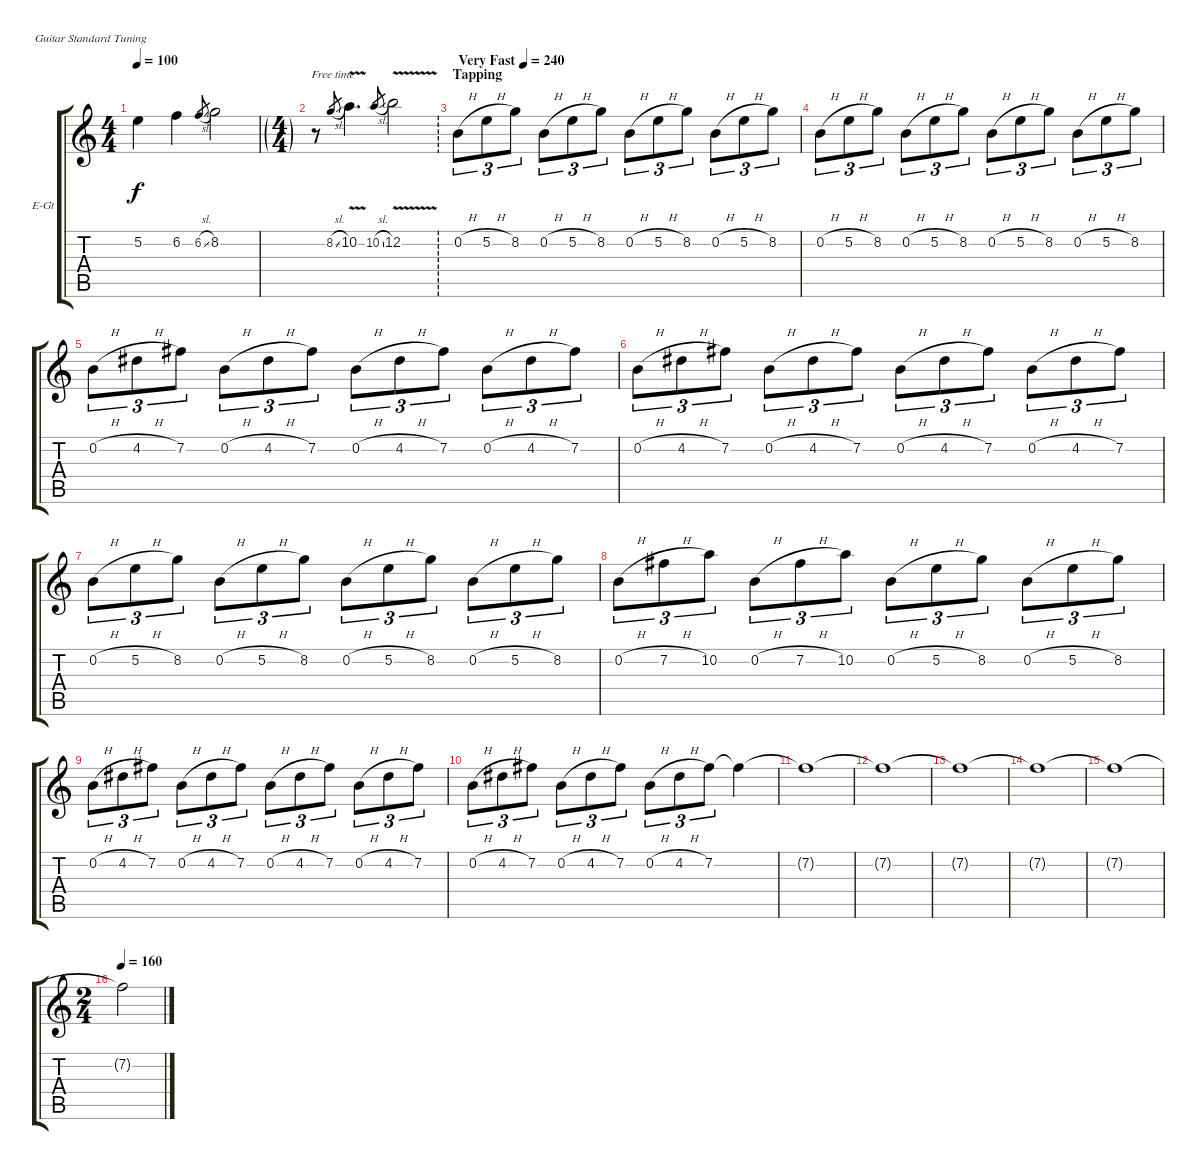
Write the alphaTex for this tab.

\bracketExtendMode groupsimilarinstruments
\firstSystemTrackNameOrientation horizontal
\otherSystemsTrackNameOrientation horizontal
\track ("Guitar 1" "E-Gt") {instrument distortionguitar}
\staff {score tabs}
\tuning (E4 B3 G3 D3 A2 E2)
\ts (4 4)
\tempo 100
\clef g2
\scale
0.333333
\ks c
5.2.4{dy f} 6.2.4 6.2{sl}.8{gr} 8.2.2 |
\ft
\scale
0.333333 r.8 8.2{sl}.8{gr} 10.2{v}.4{d} 10.2{sl}.8{gr} 12.2{v}.2 |
\section ("" "Tapping")
\tempo (240 "Very Fast")
\scale
0.333333 0.2{h}.8{tu (3 2)} 5.2{h}.8{tu (3 2)} 8.2.8{tu (3 2)} 0.2{h}.8{tu (3 2)} 5.2{h}.8{tu (3 2)} 8.2.8{tu (3 2)} 0.2{h}.8{tu (3 2)} 5.2{h}.8{tu (3 2)} 8.2.8{tu (3 2)} 0.2{h}.8{tu (3 2)} 5.2{h}.8{tu (3 2)} 8.2.8{tu (3 2)} |
\scale
0.333333 0.2{h}.8{tu (3 2)} 5.2{h}.8{tu (3 2)} 8.2.8{tu (3 2)} 0.2{h}.8{tu (3 2)} 5.2{h}.8{tu (3 2)} 8.2.8{tu (3 2)} 0.2{h}.8{tu (3 2)} 5.2{h}.8{tu (3 2)} 8.2.8{tu (3 2)} 0.2{h}.8{tu (3 2)} 5.2{h}.8{tu (3 2)} 8.2.8{tu (3 2)} |
\scale
0.333333 0.2{h}.8{tu (3 2)} 4.2{h}.8{tu (3 2)} 7.2.8{tu (3 2)} 0.2{h}.8{tu (3 2)} 4.2{h}.8{tu (3 2)} 7.2.8{tu (3 2)} 0.2{h}.8{tu (3 2)} 4.2{h}.8{tu (3 2)} 7.2.8{tu (3 2)} 0.2{h}.8{tu (3 2)} 4.2{h}.8{tu (3 2)} 7.2.8{tu (3 2)} |
\scale
0.333333 0.2{h}.8{tu (3 2)} 4.2{h}.8{tu (3 2)} 7.2.8{tu (3 2)} 0.2{h}.8{tu (3 2)} 4.2{h}.8{tu (3 2)} 7.2.8{tu (3 2)} 0.2{h}.8{tu (3 2)} 4.2{h}.8{tu (3 2)} 7.2.8{tu (3 2)} 0.2{h}.8{tu (3 2)} 4.2{h}.8{tu (3 2)} 7.2.8{tu (3 2)} |
\scale
0.333333 0.2{h}.8{tu (3 2)} 5.2{h}.8{tu (3 2)} 8.2.8{tu (3 2)} 0.2{h}.8{tu (3 2)} 5.2{h}.8{tu (3 2)} 8.2.8{tu (3 2)} 0.2{h}.8{tu (3 2)} 5.2{h}.8{tu (3 2)} 8.2.8{tu (3 2)} 0.2{h}.8{tu (3 2)} 5.2{h}.8{tu (3 2)} 8.2.8{tu (3 2)} |
\scale
0.333333 0.2{h}.8{tu (3 2)} 7.2{h}.8{tu (3 2)} 10.2.8{tu (3 2)} 0.2{h}.8{tu (3 2)} 7.2{h}.8{tu (3 2)} 10.2.8{tu (3 2)} 0.2{h}.8{tu (3 2)} 5.2{h}.8{tu (3 2)} 8.2.8{tu (3 2)} 0.2{h}.8{tu (3 2)} 5.2{h}.8{tu (3 2)} 8.2.8{tu (3 2)} |
\scale
0.333333 0.2{h}.8{tu (3 2)} 4.2{h}.8{tu (3 2)} 7.2.8{tu (3 2)} 0.2{h}.8{tu (3 2)} 4.2{h}.8{tu (3 2)} 7.2.8{tu (3 2)} 0.2{h}.8{tu (3 2)} 4.2{h}.8{tu (3 2)} 7.2.8{tu (3 2)} 0.2{h}.8{tu (3 2)} 4.2{h}.8{tu (3 2)} 7.2.8{tu (3 2)} |
\scale
0.333333 0.2{h}.8{tu (3 2)} 4.2{h}.8{tu (3 2)} 7.2.8{tu (3 2)} 0.2{h}.8{tu (3 2)} 4.2{h}.8{tu (3 2)} 7.2.8{tu (3 2)} 0.2{h}.8{tu (3 2)} 4.2{h}.8{tu (3 2)} 7.2.8{tu (3 2)} 7.2{t}.4 |
\scale
0.333333 7.2{t}.1 |
\scale
0.333333 7.2{t}.1 |
\scale
0.333333 7.2{t}.1 |
\scale
0.257261 7.2{t}.1 |
\scale
0.257261 7.2{t}.1 |
\ts (2 4)
\tempo 160
\scale
0.485477 7.2{t}.2
